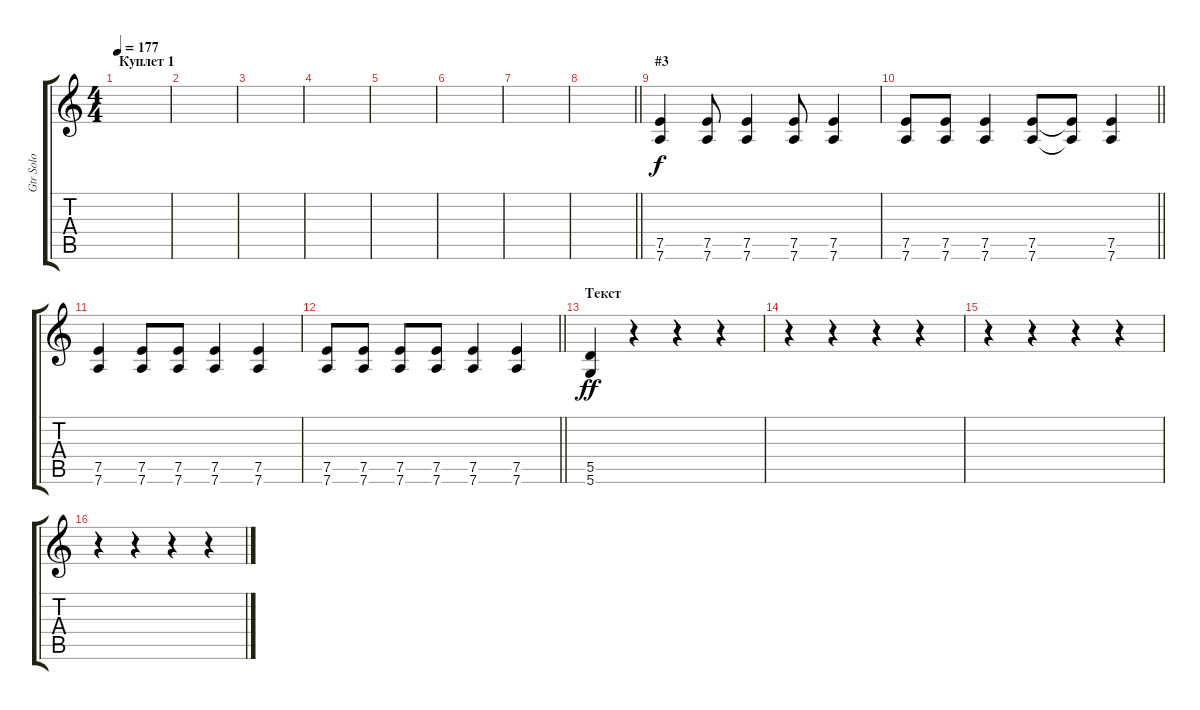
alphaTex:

\track ("Gtr Solo" "Gtr Solo") {instrument distortionguitar}
\staff {score tabs}
\tuning (E4 B3 G3 D3 A2 D2) {hide}
\ts (4 4)
\section ("" "Куплет 1")
\tempo 177
\clef g2
\ks c
|
|
|
|
|
|
|
\barLineRight lightlight
|
\section ("" "#3")
(7.5 7.6).4 (7.5 7.6).8 (7.5 7.6).4 (7.5 7.6).8 (7.5 7.6).4 |
\barLineRight lightlight
(7.5 7.6).8 (7.5 7.6).8 (7.5 7.6).4 (7.5 7.6).8 (7.5{t} 7.6{t}).8 (7.5 7.6).4 |
(7.5 7.6).4 (7.5 7.6).8 (7.5 7.6).8 (7.5 7.6).4 (7.5 7.6).4 |
\barLineRight lightlight
(7.5 7.6).8 (7.5 7.6).8 (7.5 7.6).8 (7.5 7.6).8 (7.5 7.6).4 (7.5 7.6).4 |
\section ("" "Текст")
(5.5 5.6).4{dy ff} r.4 r.4 r.4 |
r.4 r.4 r.4 r.4 |
r.4 r.4 r.4 r.4 |
r.4 r.4 r.4 r.4
